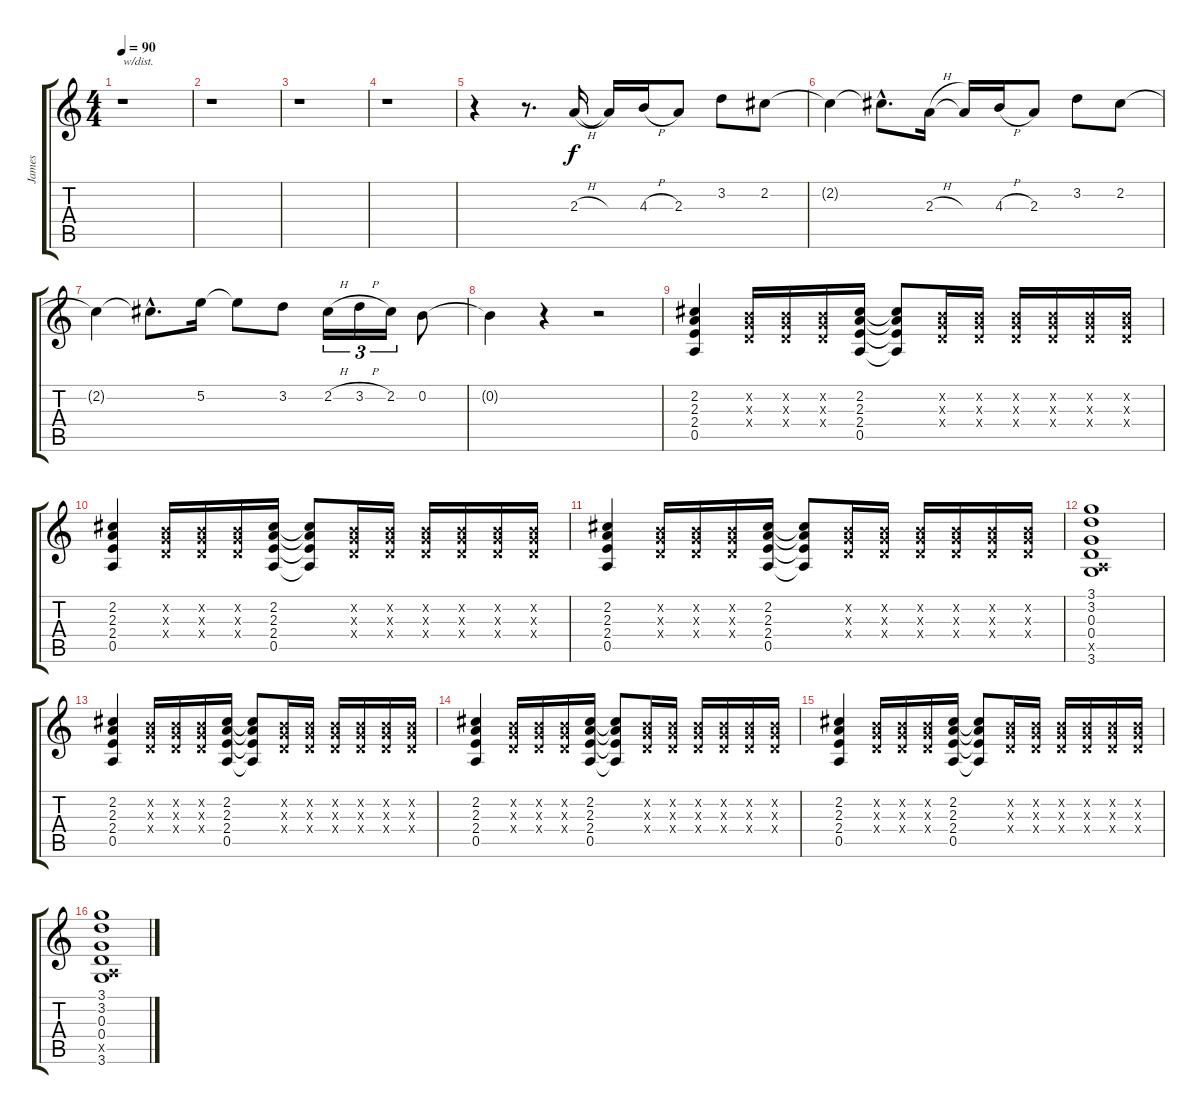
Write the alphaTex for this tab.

\track ("James" "James") {instrument overdrivenguitar}
\staff {score tabs}
\tuning (E4 B3 G3 D3 A2 E2) {hide}
\ts (4 4)
\tempo 90
\clef g2
\ks c
r.1{txt "w/dist." dy f instrument overdrivenguitar} |
r.1 |
r.1 |
r.1 |
r.4 r.8{d} 2.3{h}.16 2.3{t}.16 4.3{h}.16 2.3.8 3.2.8 2.2.8 |
2.2{t}.4 2.2{hac t}.8{d} 2.3{h}.16 2.3{t}.16 4.3{h}.16 2.3.8 3.2.8 2.2.8 |
2.2{t}.4 2.2{hac t}.8{d} 5.2.16 5.2{t}.8 3.2.8 2.2{h}.16{tu (3 2)} 3.2{h}.16{tu (3 2)} 2.2.16{tu (3 2)} 0.2.8 |
0.2{t}.4 r.4 r.2 |
(2.2 2.3 2.4 0.5).4 (0.2{x} 0.3{x} 0.4{x}).16 (0.2{x} 0.3{x} 0.4{x}).16 (0.2{x} 0.3{x} 0.4{x}).16 (2.2 2.3 2.4 0.5).16 (2.2{t} 2.3{t} 2.4{t} 0.5{t}).8 (0.2{x} 0.3{x} 0.4{x}).16 (0.2{x} 0.3{x} 0.4{x}).16 (0.2{x} 0.3{x} 0.4{x}).16 (0.2{x} 0.3{x} 0.4{x}).16 (0.2{x} 0.3{x} 0.4{x}).16 (0.2{x} 0.3{x} 0.4{x}).16 |
(2.2 2.3 2.4 0.5).4 (0.2{x} 0.3{x} 0.4{x}).16 (0.2{x} 0.3{x} 0.4{x}).16 (0.2{x} 0.3{x} 0.4{x}).16 (2.2 2.3 2.4 0.5).16 (2.2{t} 2.3{t} 2.4{t} 0.5{t}).8 (0.2{x} 0.3{x} 0.4{x}).16 (0.2{x} 0.3{x} 0.4{x}).16 (0.2{x} 0.3{x} 0.4{x}).16 (0.2{x} 0.3{x} 0.4{x}).16 (0.2{x} 0.3{x} 0.4{x}).16 (0.2{x} 0.3{x} 0.4{x}).16 |
(2.2 2.3 2.4 0.5).4 (0.2{x} 0.3{x} 0.4{x}).16 (0.2{x} 0.3{x} 0.4{x}).16 (0.2{x} 0.3{x} 0.4{x}).16 (2.2 2.3 2.4 0.5).16 (2.2{t} 2.3{t} 2.4{t} 0.5{t}).8 (0.2{x} 0.3{x} 0.4{x}).16 (0.2{x} 0.3{x} 0.4{x}).16 (0.2{x} 0.3{x} 0.4{x}).16 (0.2{x} 0.3{x} 0.4{x}).16 (0.2{x} 0.3{x} 0.4{x}).16 (0.2{x} 0.3{x} 0.4{x}).16 |
(3.1 3.2 0.3 0.4 0.5{x} 3.6).1 |
(2.2 2.3 2.4 0.5).4 (0.2{x} 0.3{x} 0.4{x}).16 (0.2{x} 0.3{x} 0.4{x}).16 (0.2{x} 0.3{x} 0.4{x}).16 (2.2 2.3 2.4 0.5).16 (2.2{t} 2.3{t} 2.4{t} 0.5{t}).8 (0.2{x} 0.3{x} 0.4{x}).16 (0.2{x} 0.3{x} 0.4{x}).16 (0.2{x} 0.3{x} 0.4{x}).16 (0.2{x} 0.3{x} 0.4{x}).16 (0.2{x} 0.3{x} 0.4{x}).16 (0.2{x} 0.3{x} 0.4{x}).16 |
(2.2 2.3 2.4 0.5).4 (0.2{x} 0.3{x} 0.4{x}).16 (0.2{x} 0.3{x} 0.4{x}).16 (0.2{x} 0.3{x} 0.4{x}).16 (2.2 2.3 2.4 0.5).16 (2.2{t} 2.3{t} 2.4{t} 0.5{t}).8 (0.2{x} 0.3{x} 0.4{x}).16 (0.2{x} 0.3{x} 0.4{x}).16 (0.2{x} 0.3{x} 0.4{x}).16 (0.2{x} 0.3{x} 0.4{x}).16 (0.2{x} 0.3{x} 0.4{x}).16 (0.2{x} 0.3{x} 0.4{x}).16 |
(2.2 2.3 2.4 0.5).4 (0.2{x} 0.3{x} 0.4{x}).16 (0.2{x} 0.3{x} 0.4{x}).16 (0.2{x} 0.3{x} 0.4{x}).16 (2.2 2.3 2.4 0.5).16 (2.2{t} 2.3{t} 2.4{t} 0.5{t}).8 (0.2{x} 0.3{x} 0.4{x}).16 (0.2{x} 0.3{x} 0.4{x}).16 (0.2{x} 0.3{x} 0.4{x}).16 (0.2{x} 0.3{x} 0.4{x}).16 (0.2{x} 0.3{x} 0.4{x}).16 (0.2{x} 0.3{x} 0.4{x}).16 |
(3.1 3.2 0.3 0.4 0.5{x} 3.6).1
